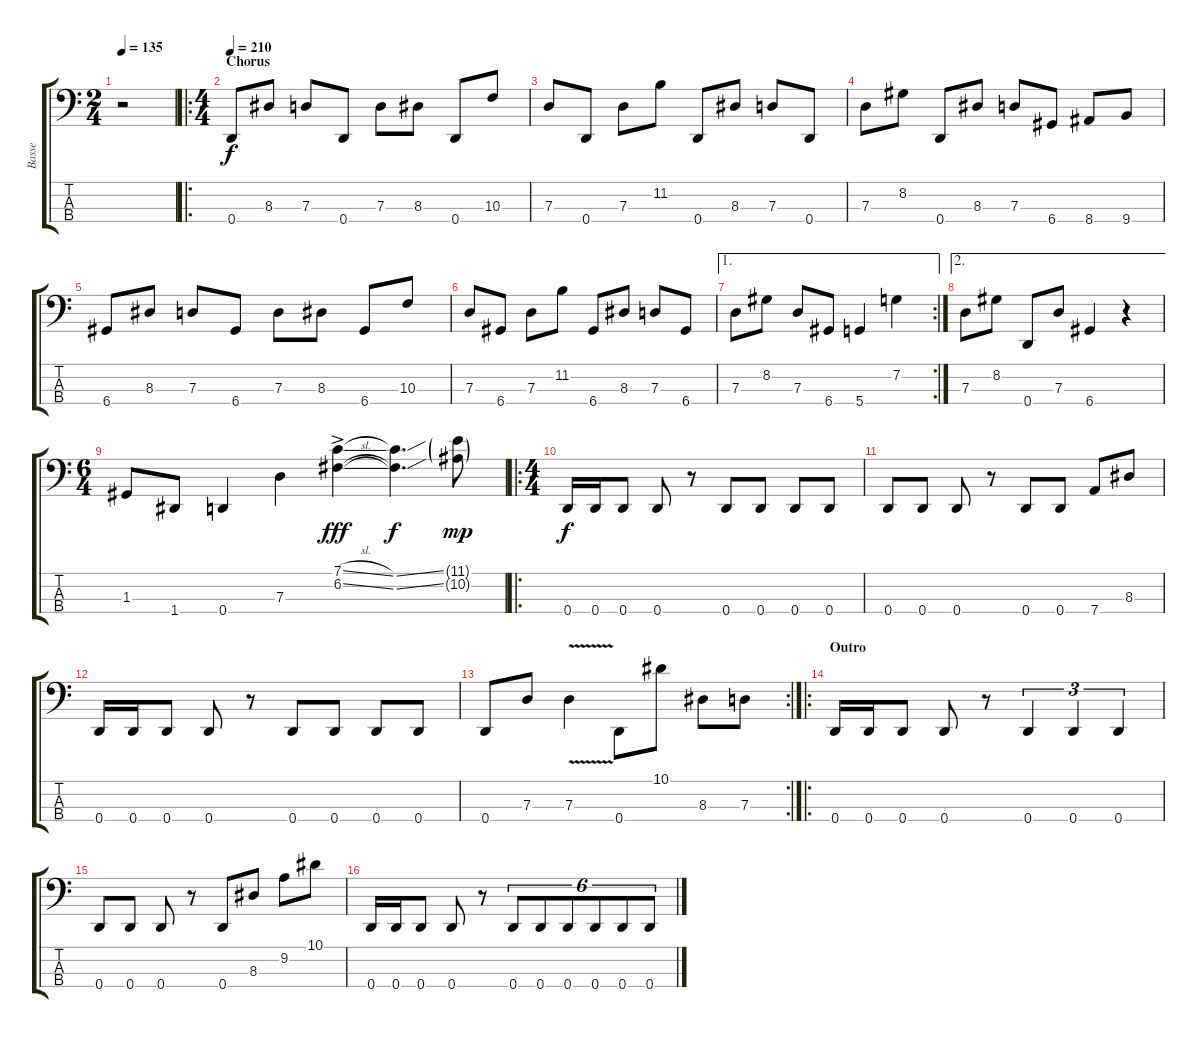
\track ("Basse" "Basse") {instrument electricbasspick}
\staff {score tabs}
\tuning (F2 C2 G1 D1) {hide}
\ts (2 4)
\tempo 135
\clef f4
\ks c
r.2{dy f} |
\ro
\ts (4 4)
\section ("" "Chorus")
\tempo 210
0.4.8 8.3.8 7.3.8 0.4.8 7.3.8 8.3.8 0.4.8 10.3.8 |
7.3.8 0.4.8 7.3.8 11.2.8 0.4.8 8.3.8 7.3.8 0.4.8 |
7.3.8 8.2.8 0.4.8 8.3.8 7.3.8 6.4.8 8.4.8 9.4.8 |
6.4.8 8.3.8 7.3.8 6.4.8 7.3.8 8.3.8 6.4.8 10.3.8 |
7.3.8 6.4.8 7.3.8 11.2.8 6.4.8 8.3.8 7.3.8 6.4.8 |
\ae 1
\rc 2
7.3.8 8.2.8 7.3.8 6.4.8 5.4.4 7.2.4 |
\ae 2
7.3.8 8.2.8 0.4.8 7.3.8 6.4.4 r.4 |
\ts (6 4)
1.3.8 1.4.8 0.4.4 7.3.4 (7.1{sl ac} 6.2{sl ac}).4{dy fff} (7.1{ss t} 6.2{ss t}).4{d dy f} (11.1{g} 10.2{g}).8{dy mp} |
\ro
\ts (4 4)
0.4.16{dy f} 0.4.16 0.4.8 0.4.8 r.8 0.4.8 0.4.8 0.4.8 0.4.8 |
0.4.8 0.4.8 0.4.8 r.8 0.4.8 0.4.8 7.4.8 8.3.8 |
0.4.16 0.4.16 0.4.8 0.4.8 r.8 0.4.8 0.4.8 0.4.8 0.4.8 |
\rc 2
0.4.8 7.3.8 7.3{v}.4 0.4.8 10.1.8 8.3.8 7.3.8 |
\ro
\section ("" "Outro")
0.4.16 0.4.16 0.4.8 0.4.8 r.8 0.4.4{tu (3 2)} 0.4.4{tu (3 2)} 0.4.4{tu (3 2)} |
0.4.8 0.4.8 0.4.8 r.8 0.4.8 8.3.8 9.2.8 10.1.8 |
0.4.16 0.4.16 0.4.8 0.4.8 r.8 0.4.8{tu (6 4)} 0.4.8{tu (6 4)} 0.4.8{tu (6 4)} 0.4.8{tu (6 4)} 0.4.8{tu (6 4)} 0.4.8{tu (6 4)}
